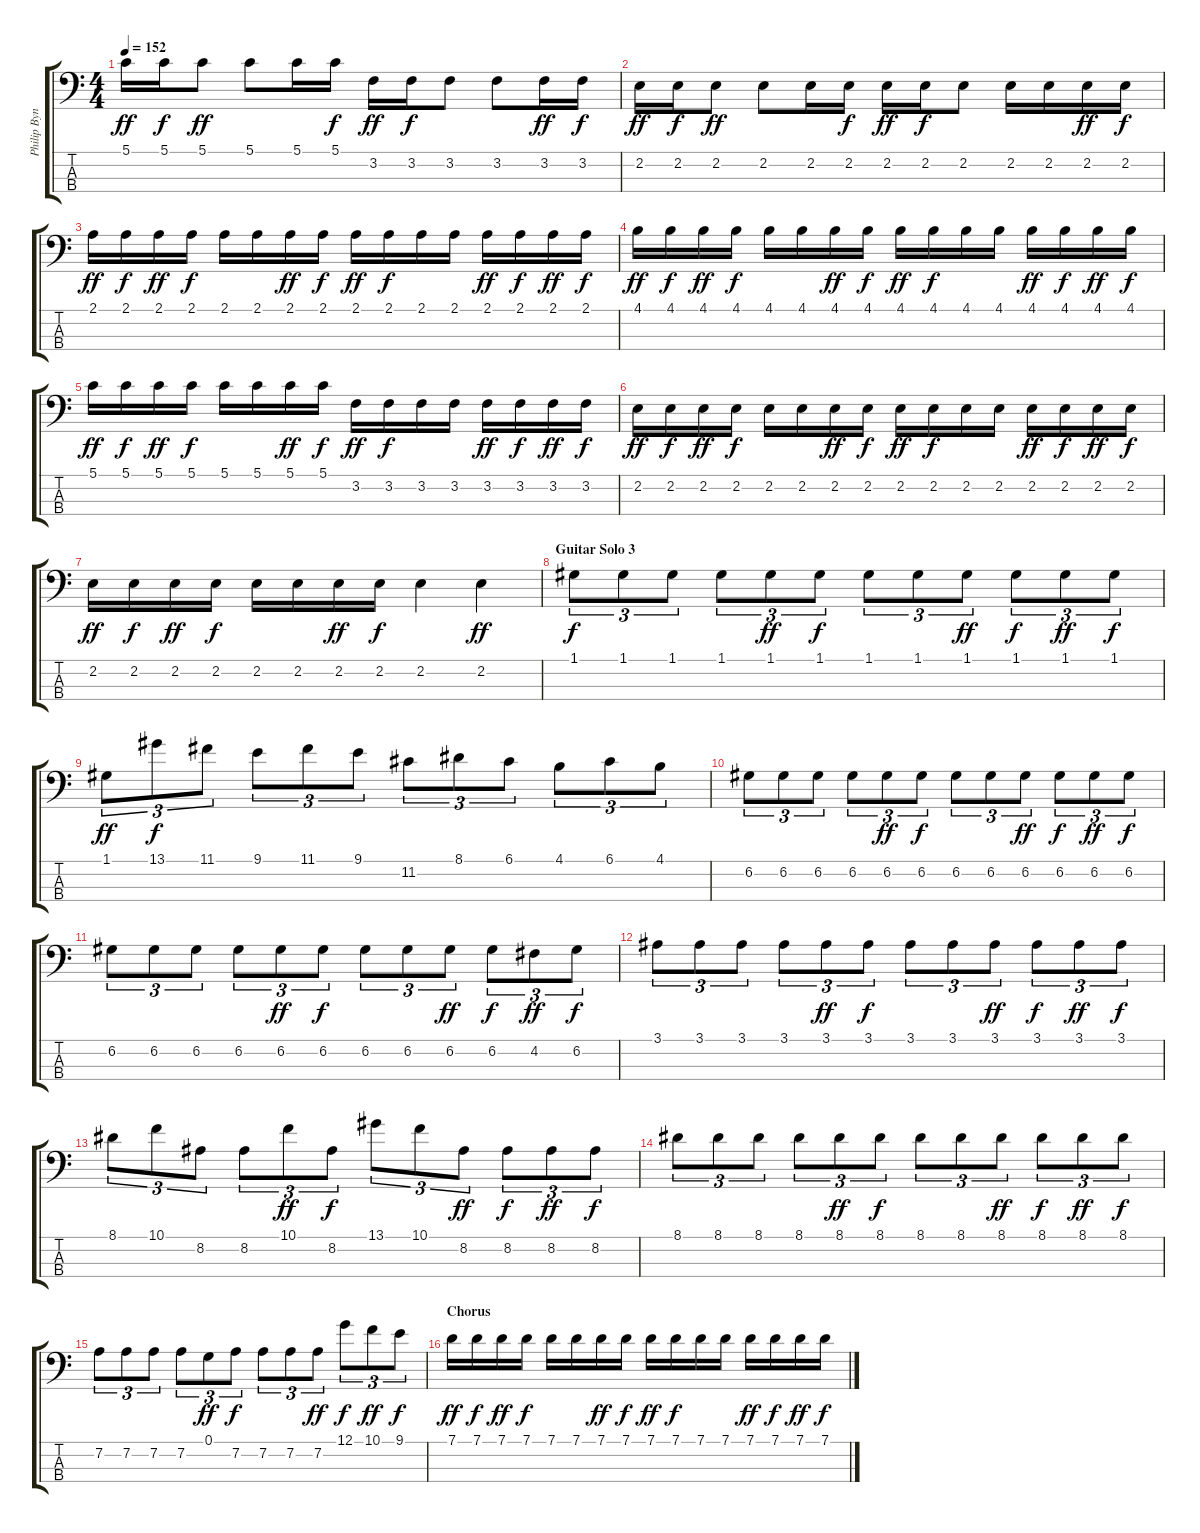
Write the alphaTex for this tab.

\track ("Philip Bynoe" "Philip Byn") {instrument electricbasspick}
\staff {score tabs}
\tuning (G2 D2 A1 E1) {hide}
\ts (4 4)
\tempo 152
\clef f4
\ks c
5.1.16{dy ff} 5.1.16{dy f} 5.1.8{dy ff} 5.1.8 5.1.16 5.1.16{dy f} 3.2.16{dy ff} 3.2.16{dy f} 3.2.8 3.2.8 3.2.16{dy ff} 3.2.16{dy f} |
2.2.16{dy ff} 2.2.16{dy f} 2.2.8{dy ff} 2.2.8 2.2.16 2.2.16{dy f} 2.2.16{dy ff} 2.2.16{dy f} 2.2.8 2.2.16 2.2.16 2.2.16{dy ff} 2.2.16{dy f} |
2.1.16{dy ff} 2.1.16{dy f} 2.1.16{dy ff} 2.1.16{dy f} 2.1.16 2.1.16 2.1.16{dy ff} 2.1.16{dy f} 2.1.16{dy ff} 2.1.16{dy f} 2.1.16 2.1.16 2.1.16{dy ff} 2.1.16{dy f} 2.1.16{dy ff} 2.1.16{dy f} |
4.1.16{dy ff} 4.1.16{dy f} 4.1.16{dy ff} 4.1.16{dy f} 4.1.16 4.1.16 4.1.16{dy ff} 4.1.16{dy f} 4.1.16{dy ff} 4.1.16{dy f} 4.1.16 4.1.16 4.1.16{dy ff} 4.1.16{dy f} 4.1.16{dy ff} 4.1.16{dy f} |
5.1.16{dy ff} 5.1.16{dy f} 5.1.16{dy ff} 5.1.16{dy f} 5.1.16 5.1.16 5.1.16{dy ff} 5.1.16{dy f} 3.2.16{dy ff} 3.2.16{dy f} 3.2.16 3.2.16 3.2.16{dy ff} 3.2.16{dy f} 3.2.16{dy ff} 3.2.16{dy f} |
2.2.16{dy ff} 2.2.16{dy f} 2.2.16{dy ff} 2.2.16{dy f} 2.2.16 2.2.16 2.2.16{dy ff} 2.2.16{dy f} 2.2.16{dy ff} 2.2.16{dy f} 2.2.16 2.2.16 2.2.16{dy ff} 2.2.16{dy f} 2.2.16{dy ff} 2.2.16{dy f} |
2.2.16{dy ff} 2.2.16{dy f} 2.2.16{dy ff} 2.2.16{dy f} 2.2.16 2.2.16 2.2.16{dy ff} 2.2.16{dy f} 2.2.4 2.2.4{dy ff} |
\section ("" "Guitar Solo 3")
1.1.8{tu (3 2) dy f} 1.1.8{tu (3 2)} 1.1.8{tu (3 2)} 1.1.8{tu (3 2)} 1.1.8{tu (3 2) dy ff} 1.1.8{tu (3 2) dy f} 1.1.8{tu (3 2)} 1.1.8{tu (3 2)} 1.1.8{tu (3 2) dy ff} 1.1.8{tu (3 2) dy f} 1.1.8{tu (3 2) dy ff} 1.1.8{tu (3 2) dy f} |
1.1.8{tu (3 2) dy ff} 13.1.8{tu (3 2) dy f} 11.1.8{tu (3 2)} 9.1.8{tu (3 2)} 11.1.8{tu (3 2)} 9.1.8{tu (3 2)} 11.2.8{tu (3 2)} 8.1.8{tu (3 2)} 6.1.8{tu (3 2)} 4.1.8{tu (3 2)} 6.1.8{tu (3 2)} 4.1.8{tu (3 2)} |
6.2.8{tu (3 2)} 6.2.8{tu (3 2)} 6.2.8{tu (3 2)} 6.2.8{tu (3 2)} 6.2.8{tu (3 2) dy ff} 6.2.8{tu (3 2) dy f} 6.2.8{tu (3 2)} 6.2.8{tu (3 2)} 6.2.8{tu (3 2) dy ff} 6.2.8{tu (3 2) dy f} 6.2.8{tu (3 2) dy ff} 6.2.8{tu (3 2) dy f} |
6.2.8{tu (3 2)} 6.2.8{tu (3 2)} 6.2.8{tu (3 2)} 6.2.8{tu (3 2)} 6.2.8{tu (3 2) dy ff} 6.2.8{tu (3 2) dy f} 6.2.8{tu (3 2)} 6.2.8{tu (3 2)} 6.2.8{tu (3 2) dy ff} 6.2.8{tu (3 2) dy f} 4.2.8{tu (3 2) dy ff} 6.2.8{tu (3 2) dy f} |
3.1.8{tu (3 2)} 3.1.8{tu (3 2)} 3.1.8{tu (3 2)} 3.1.8{tu (3 2)} 3.1.8{tu (3 2) dy ff} 3.1.8{tu (3 2) dy f} 3.1.8{tu (3 2)} 3.1.8{tu (3 2)} 3.1.8{tu (3 2) dy ff} 3.1.8{tu (3 2) dy f} 3.1.8{tu (3 2) dy ff} 3.1.8{tu (3 2) dy f} |
8.1.8{tu (3 2)} 10.1.8{tu (3 2)} 8.2.8{tu (3 2)} 8.2.8{tu (3 2)} 10.1.8{tu (3 2) dy ff} 8.2.8{tu (3 2) dy f} 13.1.8{tu (3 2)} 10.1.8{tu (3 2)} 8.2.8{tu (3 2) dy ff} 8.2.8{tu (3 2) dy f} 8.2.8{tu (3 2) dy ff} 8.2.8{tu (3 2) dy f} |
8.1.8{tu (3 2)} 8.1.8{tu (3 2)} 8.1.8{tu (3 2)} 8.1.8{tu (3 2)} 8.1.8{tu (3 2) dy ff} 8.1.8{tu (3 2) dy f} 8.1.8{tu (3 2)} 8.1.8{tu (3 2)} 8.1.8{tu (3 2) dy ff} 8.1.8{tu (3 2) dy f} 8.1.8{tu (3 2) dy ff} 8.1.8{tu (3 2) dy f} |
7.2.8{tu (3 2)} 7.2.8{tu (3 2)} 7.2.8{tu (3 2)} 7.2.8{tu (3 2)} 0.1.8{tu (3 2) dy ff} 7.2.8{tu (3 2) dy f} 7.2.8{tu (3 2)} 7.2.8{tu (3 2)} 7.2.8{tu (3 2) dy ff} 12.1.8{tu (3 2) dy f} 10.1.8{tu (3 2) dy ff} 9.1.8{tu (3 2) dy f} |
\section ("" "Chorus")
7.1.16{dy ff} 7.1.16{dy f} 7.1.16{dy ff} 7.1.16{dy f} 7.1.16 7.1.16 7.1.16{dy ff} 7.1.16{dy f} 7.1.16{dy ff} 7.1.16{dy f} 7.1.16 7.1.16 7.1.16{dy ff} 7.1.16{dy f} 7.1.16{dy ff} 7.1.16{dy f}
